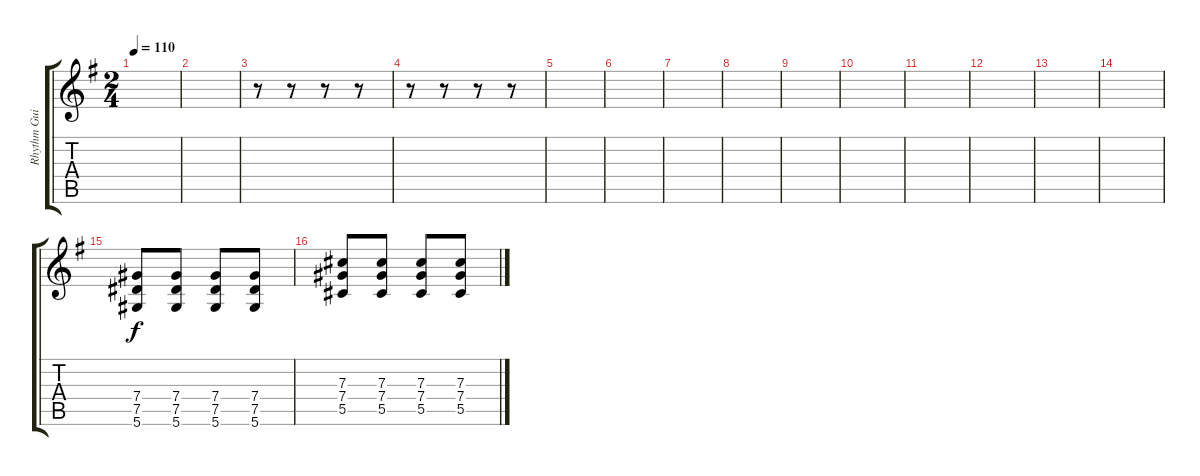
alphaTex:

\track ("Rhythm Guitar" "Rhythm Gui") {instrument electricguitarmuted}
\staff {score tabs}
\tuning (Eb4 Bb3 Gb3 Db3 Ab2 Eb2) {hide}
\ts (2 4)
\tempo 110
\clef g2
\ks g
|
|
r.8 r.8 r.8 r.8 |
r.8 r.8 r.8 r.8 |
|
|
|
|
|
|
|
|
|
|
(7.4 7.5 5.6).8 (7.4 7.5 5.6).8 (7.4 7.5 5.6).8 (7.4 7.5 5.6).8 |
(7.3 7.4 5.5).8 (7.3 7.4 5.5).8 (7.3 7.4 5.5).8 (7.3 7.4 5.5).8
